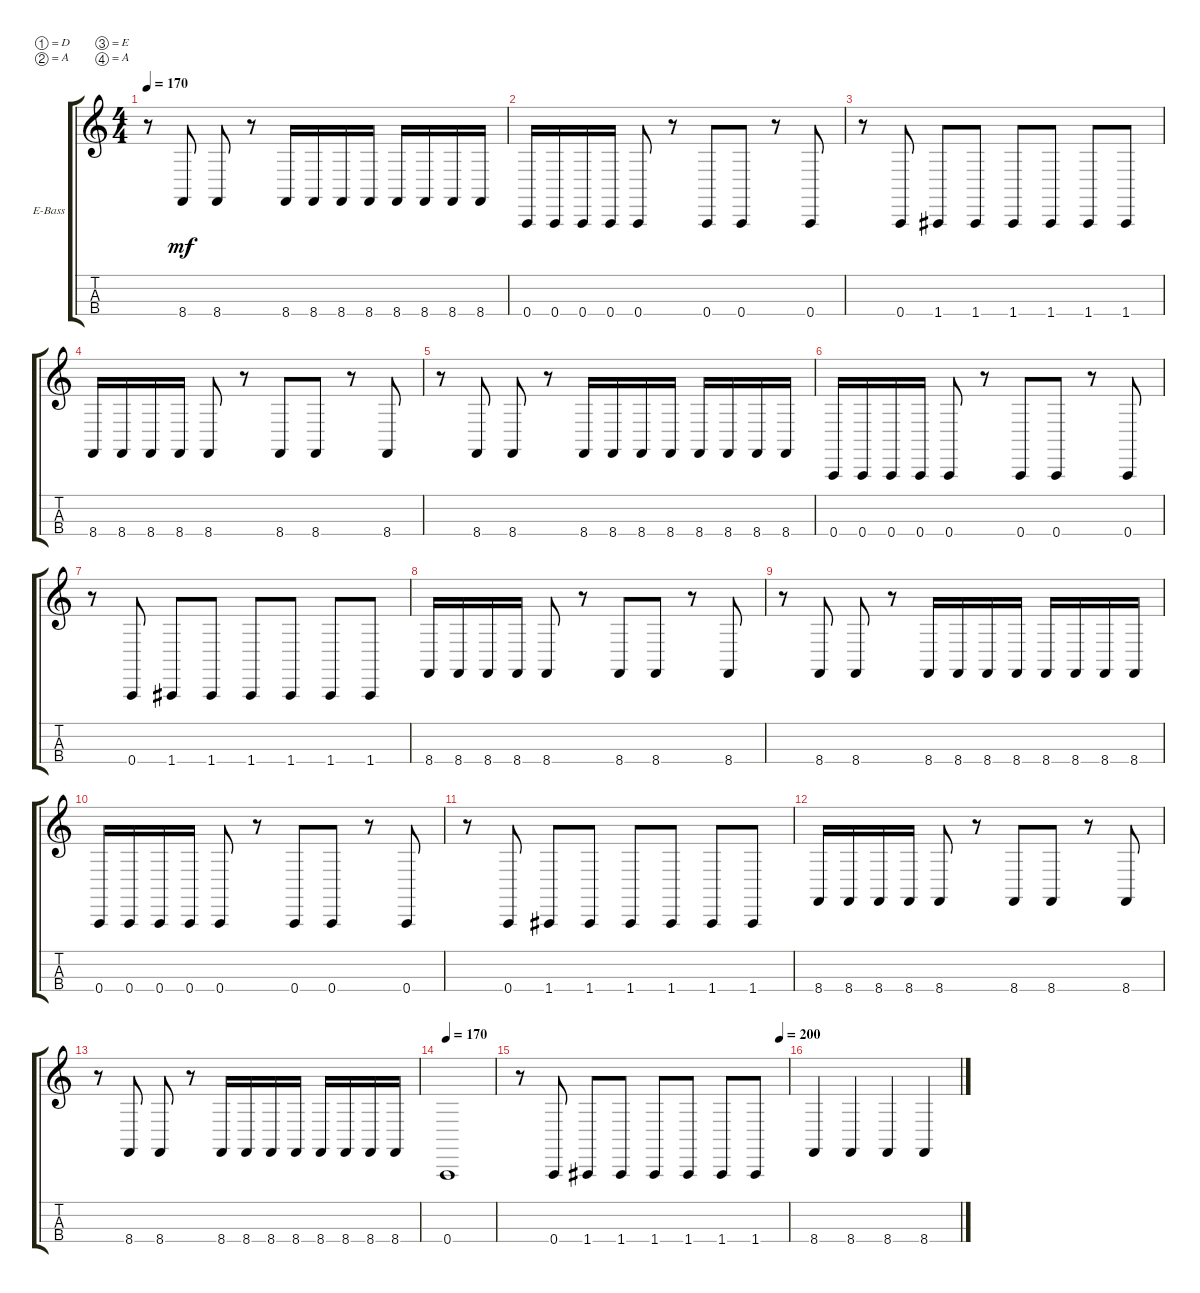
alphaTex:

\bracketExtendMode groupsimilarinstruments
\firstSystemTrackNameOrientation horizontal
\otherSystemsTrackNameOrientation horizontal
\track ("Sinclair Alleron" "E-Bass") {instrument electricbassfinger}
\staff {score tabs}
\tuning (D2 A1 E1 A0)
\ts (4 4)
\tempo 170
\clef g2
\ks c
r.8{dy mf} 8.4.8 8.4.8 r.8 8.4.16 8.4.16 8.4.16 8.4.16 8.4.16 8.4.16 8.4.16 8.4.16 |
0.4.16 0.4.16 0.4.16 0.4.16 0.4.8 r.8 0.4.8 0.4.8 r.8 0.4.8 |
r.8 0.4.8 1.4.8 1.4.8 1.4.8 1.4.8 1.4.8 1.4.8 |
8.4.16 8.4.16 8.4.16 8.4.16 8.4.8 r.8 8.4.8 8.4.8 r.8 8.4.8 |
r.8 8.4.8 8.4.8 r.8 8.4.16 8.4.16 8.4.16 8.4.16 8.4.16 8.4.16 8.4.16 8.4.16 |
0.4.16 0.4.16 0.4.16 0.4.16 0.4.8 r.8 0.4.8 0.4.8 r.8 0.4.8 |
r.8 0.4.8 1.4.8 1.4.8 1.4.8 1.4.8 1.4.8 1.4.8 |
8.4.16 8.4.16 8.4.16 8.4.16 8.4.8 r.8 8.4.8 8.4.8 r.8 8.4.8 |
r.8 8.4.8 8.4.8 r.8 8.4.16 8.4.16 8.4.16 8.4.16 8.4.16 8.4.16 8.4.16 8.4.16 |
0.4.16 0.4.16 0.4.16 0.4.16 0.4.8 r.8 0.4.8 0.4.8 r.8 0.4.8 |
r.8 0.4.8 1.4.8 1.4.8 1.4.8 1.4.8 1.4.8 1.4.8 |
8.4.16 8.4.16 8.4.16 8.4.16 8.4.8 r.8 8.4.8 8.4.8 r.8 8.4.8 |
r.8 8.4.8 8.4.8 r.8 8.4.16 8.4.16 8.4.16 8.4.16 8.4.16 8.4.16 8.4.16 8.4.16 |
\tempo 170
0.4.1 |
\tempo (200 0.96875)
r.8 0.4.8 1.4.8 1.4.8 1.4.8 1.4.8 1.4.8 1.4.8 |
8.4.4 8.4.4 8.4.4 8.4.4
